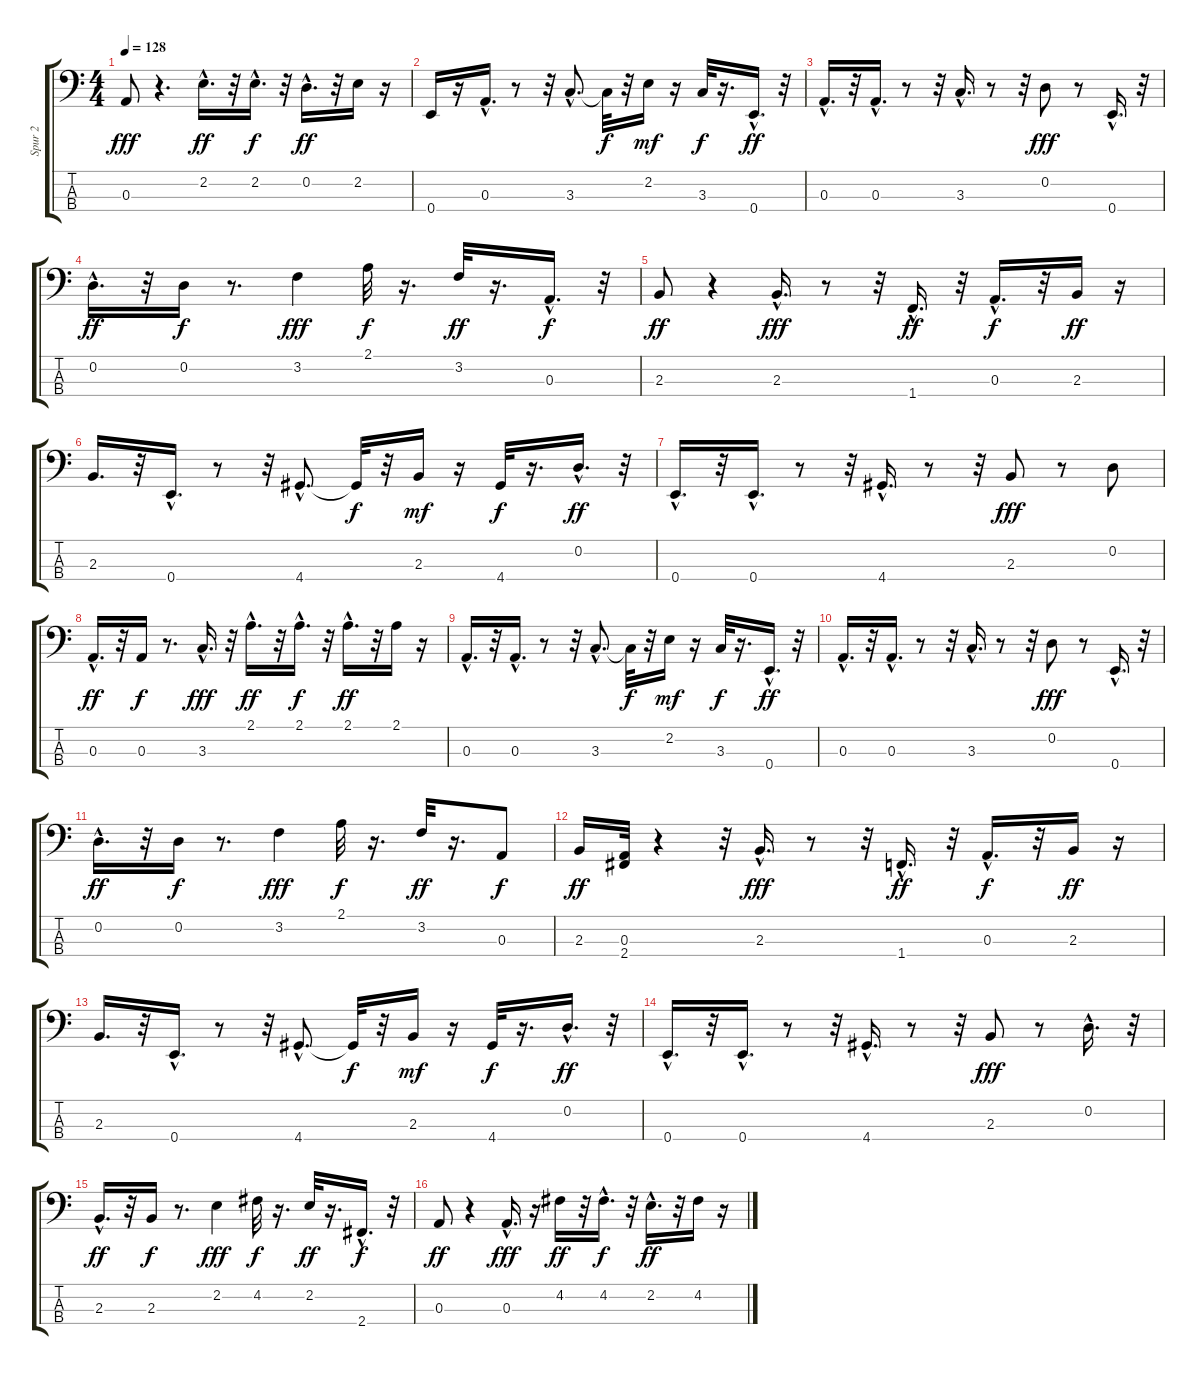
\track ("Spur 2" "Spur 2") {instrument slapbass1}
\staff {score tabs}
\tuning (G2 D2 A1 E1) {hide}
\ts (4 4)
\tempo 128
\clef f4
\ks c
0.3.8{dy fff} r.4{d} 2.2{hac}.16{d dy ff} r.32 2.2{hac}.16{d dy f} r.32 0.2{hac}.16{d dy ff} r.32 2.2.16 r.16 |
0.4.16 r.16 0.3{hac}.16{d} r.8 r.32 3.3{hac}.8{d} 3.3{t}.32{dy f} r.32 2.2.16{dy mf} r.16 3.3.32{dy f} r.16{d} 0.4{hac}.16{d dy ff} r.32 |
0.3{hac}.16{d} r.32 0.3{hac}.16{d} r.8 r.32 3.3{hac}.16{d} r.8 r.32 0.2.8{dy fff} r.8 0.4{hac}.16{d} r.32 |
0.2{hac}.16{d dy ff} r.32 0.2.16{dy f} r.8{d} 3.2.4{dy fff} 2.1.32{dy f} r.16{d} 3.2.32{dy ff} r.16{d} 0.3{hac}.16{d dy f} r.32 |
2.3.8{dy ff} r.4 2.3{hac}.16{d dy fff} r.8 r.32 1.4{hac}.16{d dy ff} r.32 0.3{hac}.16{d dy f} r.32 2.3.16{dy ff} r.16 |
2.3.16{d} r.32 0.4{hac}.16{d} r.8 r.32 4.4{hac}.8{d} 4.4{t}.32{dy f} r.32 2.3.16{dy mf} r.16 4.4.32{dy f} r.16{d} 0.2{hac}.16{d dy ff} r.32 |
0.4{hac}.16{d} r.32 0.4{hac}.16{d} r.8 r.32 4.4{hac}.16{d} r.8 r.32 2.3.8{dy fff} r.8 0.2.8 |
0.3{hac}.16{d dy ff} r.32 0.3.16{dy f} r.8{d} 3.3{hac}.16{d dy fff} r.32 2.1{hac}.16{d dy ff} r.32 2.1{hac}.16{d dy f} r.32 2.1{hac}.16{d dy ff} r.32 2.1.16 r.16 |
0.3{hac}.16{d} r.32 0.3{hac}.16{d} r.8 r.32 3.3{hac}.8{d} 3.3{t}.32{dy f} r.32 2.2.16{dy mf} r.16 3.3.32{dy f} r.16{d} 0.4{hac}.16{d dy ff} r.32 |
0.3{hac}.16{d} r.32 0.3{hac}.16{d} r.8 r.32 3.3{hac}.16{d} r.8 r.32 0.2.8{dy fff} r.8 0.4{hac}.16{d} r.32 |
0.2{hac}.16{d dy ff} r.32 0.2.16{dy f} r.8{d} 3.2.4{dy fff} 2.1.32{dy f} r.16{d} 3.2.32{dy ff} r.16{d} 0.3.8{dy f} |
2.3.16{dy ff} (0.3 2.4).32 r.4 r.32 2.3{hac}.16{d dy fff} r.8 r.32 1.4{hac}.16{d dy ff} r.32 0.3{hac}.16{d dy f} r.32 2.3.16{dy ff} r.16 |
2.3.16{d} r.32 0.4{hac}.16{d} r.8 r.32 4.4{hac}.8{d} 4.4{t}.32{dy f} r.32 2.3.16{dy mf} r.16 4.4.32{dy f} r.16{d} 0.2{hac}.16{d dy ff} r.32 |
0.4{hac}.16{d} r.32 0.4{hac}.16{d} r.8 r.32 4.4{hac}.16{d} r.8 r.32 2.3.8{dy fff} r.8 0.2{hac}.16{d} r.32 |
2.3{hac}.16{d dy ff} r.32 2.3.16{dy f} r.8{d} 2.2.4{dy fff} 4.2.32{dy f} r.16{d} 2.2.32{dy ff} r.16{d} 2.4{hac}.16{d dy f} r.32 |
0.3.8{dy ff} r.4 0.3{hac}.16{d dy fff} r.16 4.2.16{dy ff} r.32 4.2{hac}.16{d dy f} r.32 2.2{hac}.16{d dy ff} r.32 4.2.16 r.16
